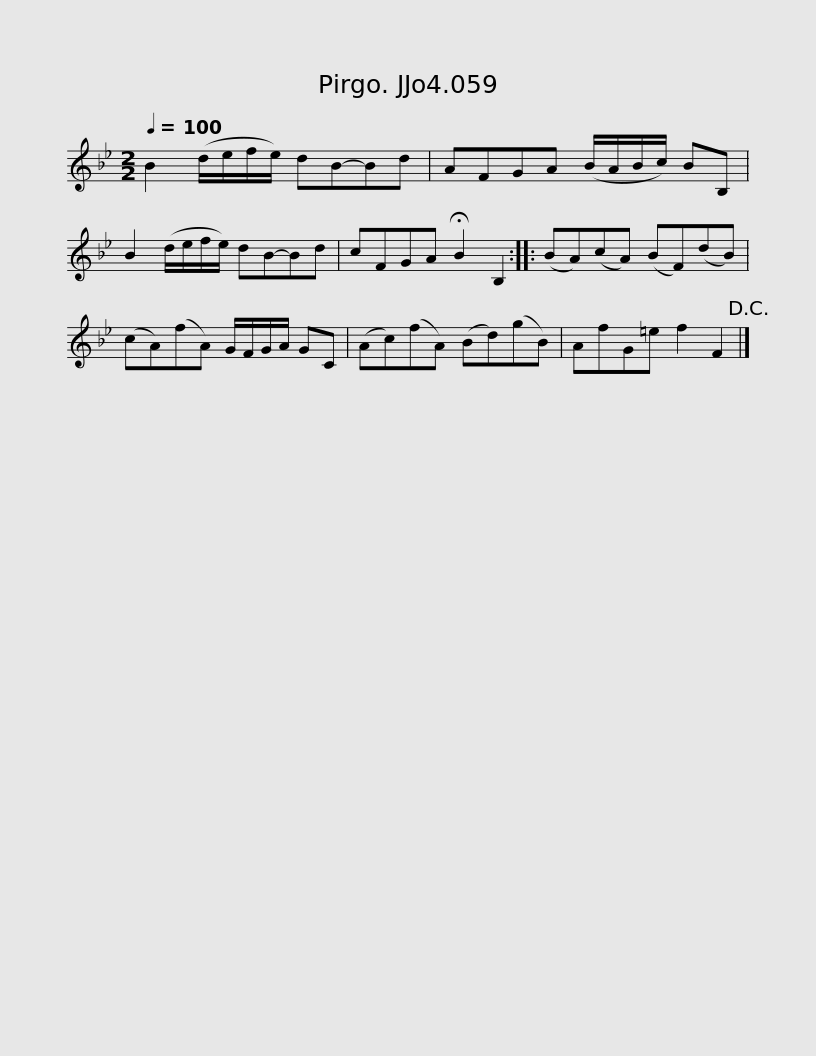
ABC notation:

X:1
L:1/8
Q:1/4=100
M:2/2
I:linebreak $
K:Bb
V:1 treble
V:1
 B2 (d/e/f/e/) dB-Bd | AFGA (B/A/B/c/) BB, | B2 (d/e/f/e/) dB-Bd | cFGA !fermata!B2 B,2 :: (BA)(cA) (BF)(dB) |$ %5
 (cA)(fA) G/F/G/A/ GC | (Ac)(fA) (Bd)(gB) | AfG=e f2 F2!D.C.! |] %8
